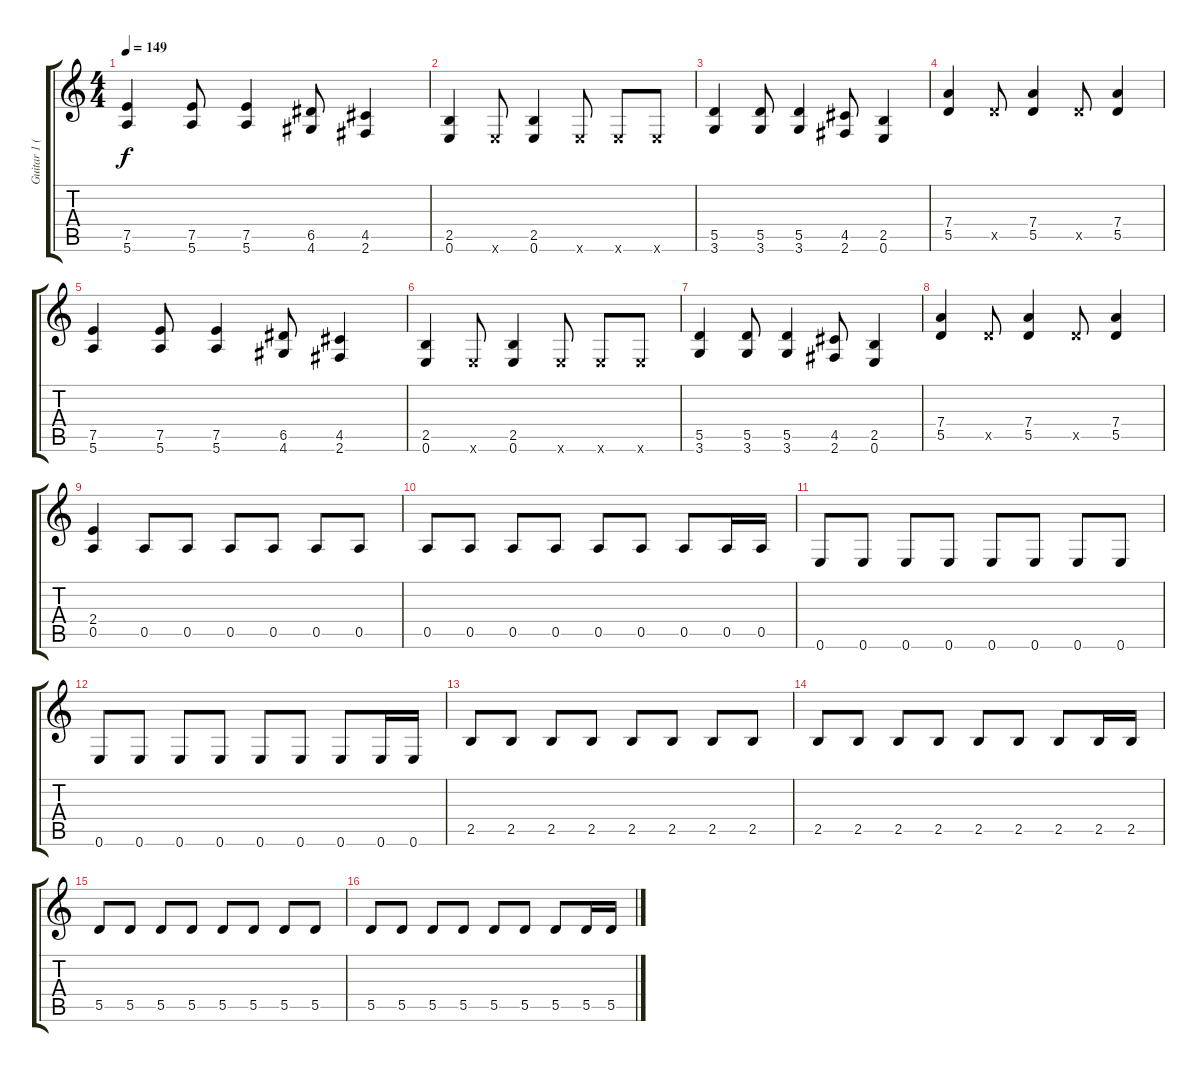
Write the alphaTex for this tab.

\track ("Guitar 1 (Saboter)" "Guitar 1 (") {instrument overdrivenguitar}
\staff {score tabs}
\tuning (E4 B3 G3 D3 A2 E2) {hide}
\ts (4 4)
\tempo 149
\clef g2
\ks c
(7.5 5.6).4{dy f} (7.5 5.6).8 (7.5 5.6).4 (6.5 4.6).8 (4.5 2.6).4 |
(2.5 0.6).4 0.6{x}.8 (2.5 0.6).4 0.6{x}.8 0.6{x}.8 0.6{x}.8 |
(5.5 3.6).4 (5.5 3.6).8 (5.5 3.6).4 (4.5 2.6).8 (2.5 0.6).4 |
(7.4 5.5).4 5.5{x}.8 (7.4 5.5).4 5.5{x}.8 (7.4 5.5).4 |
(7.5 5.6).4 (7.5 5.6).8 (7.5 5.6).4 (6.5 4.6).8 (4.5 2.6).4 |
(2.5 0.6).4 0.6{x}.8 (2.5 0.6).4 0.6{x}.8 0.6{x}.8 0.6{x}.8 |
(5.5 3.6).4 (5.5 3.6).8 (5.5 3.6).4 (4.5 2.6).8 (2.5 0.6).4 |
(7.4 5.5).4 5.5{x}.8 (7.4 5.5).4 5.5{x}.8 (7.4 5.5).4 |
(2.4 0.5).4{instrument overdrivenguitar} 0.5.8 0.5.8 0.5.8 0.5.8 0.5.8 0.5.8 |
0.5.8 0.5.8 0.5.8 0.5.8 0.5.8 0.5.8 0.5.8 0.5.16 0.5.16 |
0.6.8 0.6.8 0.6.8 0.6.8 0.6.8 0.6.8 0.6.8 0.6.8 |
0.6.8 0.6.8 0.6.8 0.6.8 0.6.8 0.6.8 0.6.8 0.6.16 0.6.16 |
2.5.8 2.5.8 2.5.8 2.5.8 2.5.8 2.5.8 2.5.8 2.5.8 |
2.5.8 2.5.8 2.5.8 2.5.8 2.5.8 2.5.8 2.5.8 2.5.16 2.5.16 |
5.5.8 5.5.8 5.5.8 5.5.8 5.5.8 5.5.8 5.5.8 5.5.8 |
5.5.8 5.5.8 5.5.8 5.5.8 5.5.8 5.5.8 5.5.8 5.5.16 5.5.16
